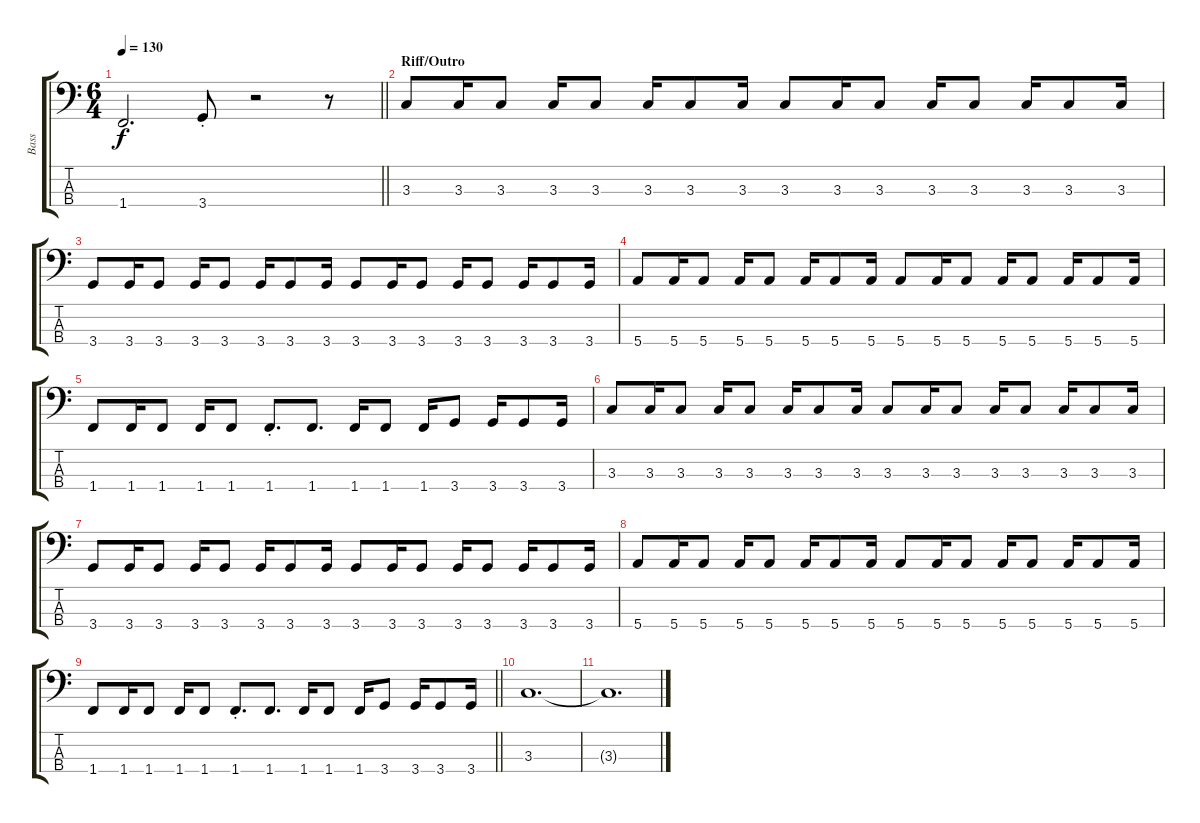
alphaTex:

\track ("Bass" "Bass") {instrument electricbassfinger}
\staff {score tabs}
\tuning (G2 D2 A1 E1) {hide}
\ts (6 4)
\tempo 130
\clef f4
\barLineRight lightlight
\ks c
1.4.2{d dy f} 3.4{st}.8 r.2 r.8 |
\section ("" "Riff/Outro")
3.3.8 3.3.16 3.3.8 3.3.16 3.3.8 3.3.16 3.3.8 3.3.16 3.3.8 3.3.16 3.3.8 3.3.16 3.3.8 3.3.16 3.3.8 3.3.16 |
3.4.8 3.4.16 3.4.8 3.4.16 3.4.8 3.4.16 3.4.8 3.4.16 3.4.8 3.4.16 3.4.8 3.4.16 3.4.8 3.4.16 3.4.8 3.4.16 |
5.4.8 5.4.16 5.4.8 5.4.16 5.4.8 5.4.16 5.4.8 5.4.16 5.4.8 5.4.16 5.4.8 5.4.16 5.4.8 5.4.16 5.4.8 5.4.16 |
1.4.8 1.4.16 1.4.8 1.4.16 1.4.8 1.4{st}.8{d} 1.4.8{d} 1.4.16 1.4.8 1.4.16 3.4.8 3.4.16 3.4.8 3.4.16 |
3.3.8 3.3.16 3.3.8 3.3.16 3.3.8 3.3.16 3.3.8 3.3.16 3.3.8 3.3.16 3.3.8 3.3.16 3.3.8 3.3.16 3.3.8 3.3.16 |
3.4.8 3.4.16 3.4.8 3.4.16 3.4.8 3.4.16 3.4.8 3.4.16 3.4.8 3.4.16 3.4.8 3.4.16 3.4.8 3.4.16 3.4.8 3.4.16 |
5.4.8 5.4.16 5.4.8 5.4.16 5.4.8 5.4.16 5.4.8 5.4.16 5.4.8 5.4.16 5.4.8 5.4.16 5.4.8 5.4.16 5.4.8 5.4.16 |
\barLineRight lightlight
1.4.8 1.4.16 1.4.8 1.4.16 1.4.8 1.4{st}.8{d} 1.4.8{d} 1.4.16 1.4.8 1.4.16 3.4.8 3.4.16 3.4.8 3.4.16 |
3.3.1{d} |
3.3{t}.1{d}
